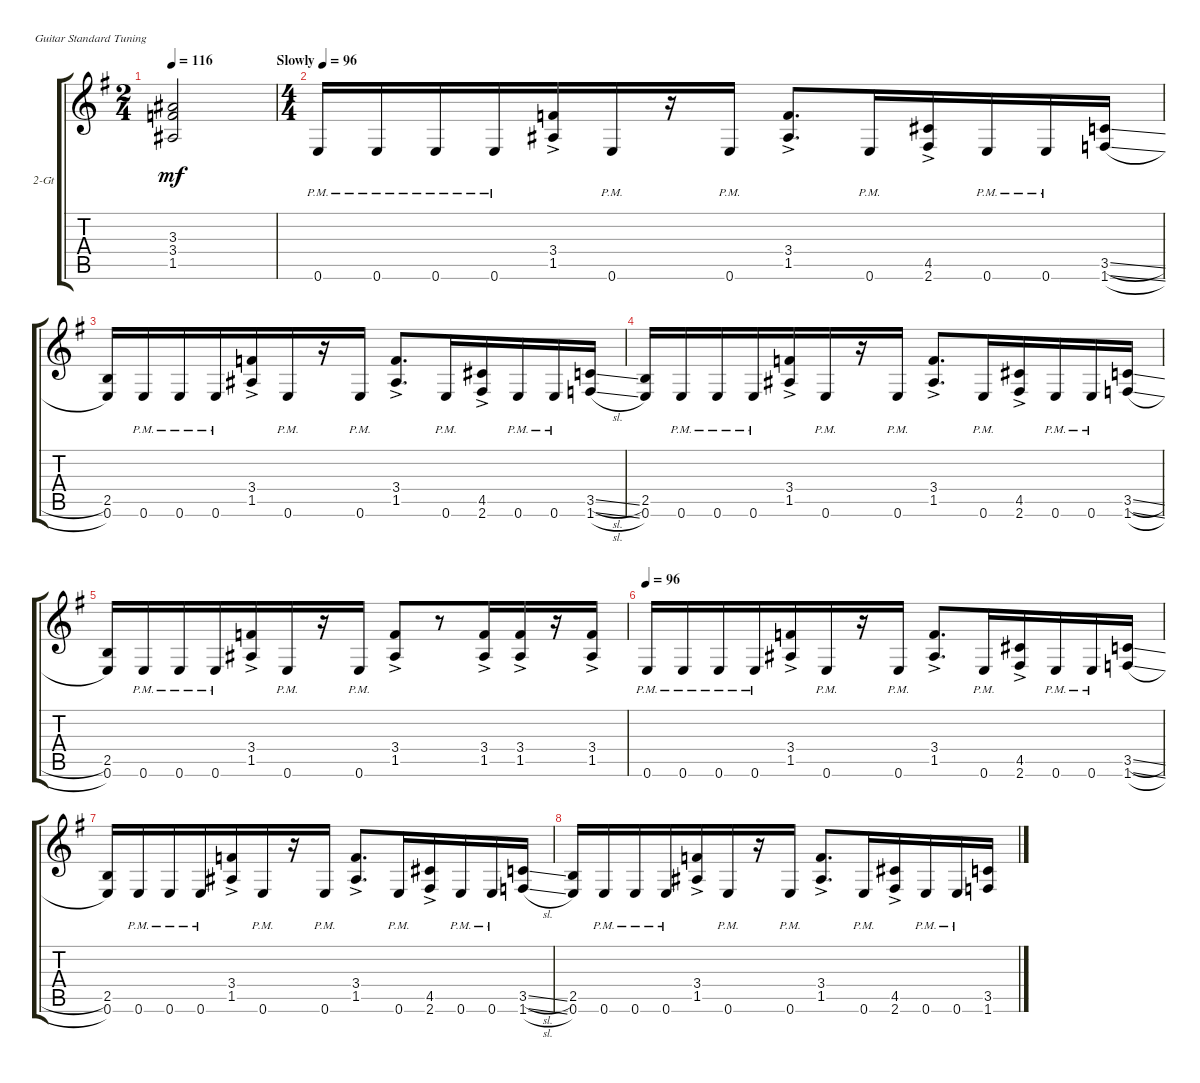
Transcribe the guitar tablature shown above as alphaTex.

\bracketExtendMode groupsimilarinstruments
\firstSystemTrackNameOrientation horizontal
\otherSystemsTrackNameOrientation horizontal
\track ("2-Gt" "2-Gt") {instrument distortionguitar}
\staff {score tabs}
\tuning (E4 B3 G3 D3 A2 E2)
\ts (2 4)
\beaming (8 4 4)
\tempo 116
\tempo (96 "Slowly" 1)
\clef g2
\scale
1.08575
\ks g
(3.3 3.4 1.5).2{dy mf} |
\ts (4 4)
\beaming (8 4 4)
\scale
0.91425 0.6{pm}.16 0.6{pm}.16 0.6{pm}.16 0.6{pm}.16 (3.4{ac} 1.5{ac}).16 0.6{pm}.16 r.16 0.6{pm}.16 (3.4{ac} 1.5{ac}).8{d} 0.6{pm}.16 (4.5{ac} 2.6{ac}).16 0.6{pm}.16 0.6{pm}.16 (3.5{sl} 1.6{sl}).16 |
\scale
1.05549 (2.5 0.6).16 0.6{pm}.16 0.6{pm}.16 0.6{pm}.16 (3.4{ac} 1.5{ac}).16 0.6{pm}.16 r.16 0.6{pm}.16 (3.4{ac} 1.5{ac}).8{d} 0.6{pm}.16 (4.5{ac} 2.6{ac}).16 0.6{pm}.16 0.6{pm}.16 (3.5{sl} 1.6{sl}).16 |
\scale
0.944515 (2.5 0.6).16 0.6{pm}.16 0.6{pm}.16 0.6{pm}.16 (3.4{ac} 1.5{ac}).16 0.6{pm}.16 r.16 0.6{pm}.16 (3.4{ac} 1.5{ac}).8{d} 0.6{pm}.16 (4.5{ac} 2.6{ac}).16 0.6{pm}.16 0.6{pm}.16 (3.5{sl} 1.6{sl}).16 |
\scale
1.05549 (2.5 0.6).16 0.6{pm}.16 0.6{pm}.16 0.6{pm}.16 (3.4{ac} 1.5{ac}).16 0.6{pm}.16 r.16 0.6{pm}.16 (3.4{ac} 1.5{ac}).8 r.8 (3.4{ac} 1.5{ac}).16 (3.4{ac} 1.5{ac}).16 r.16 (3.4{ac} 1.5{ac}).16 |
\tempo 96
\scale
0.944515 0.6{pm}.16 0.6{pm}.16 0.6{pm}.16 0.6{pm}.16 (3.4{ac} 1.5{ac}).16 0.6{pm}.16 r.16 0.6{pm}.16 (3.4{ac} 1.5{ac}).8{d} 0.6{pm}.16 (4.5{ac} 2.6{ac}).16 0.6{pm}.16 0.6{pm}.16 (3.5{sl} 1.6{sl}).16 |
\scale
1.05549 (2.5 0.6).16 0.6{pm}.16 0.6{pm}.16 0.6{pm}.16 (3.4{ac} 1.5{ac}).16 0.6{pm}.16 r.16 0.6{pm}.16 (3.4{ac} 1.5{ac}).8{d} 0.6{pm}.16 (4.5{ac} 2.6{ac}).16 0.6{pm}.16 0.6{pm}.16 (3.5{sl} 1.6{sl}).16 |
\scale
0.944515 (2.5 0.6).16 0.6{pm}.16 0.6{pm}.16 0.6{pm}.16 (3.4{ac} 1.5{ac}).16 0.6{pm}.16 r.16 0.6{pm}.16 (3.4{ac} 1.5{ac}).8{d} 0.6{pm}.16 (4.5{ac} 2.6{ac}).16 0.6{pm}.16 0.6{pm}.16 (3.5{sl} 1.6{sl}).16
